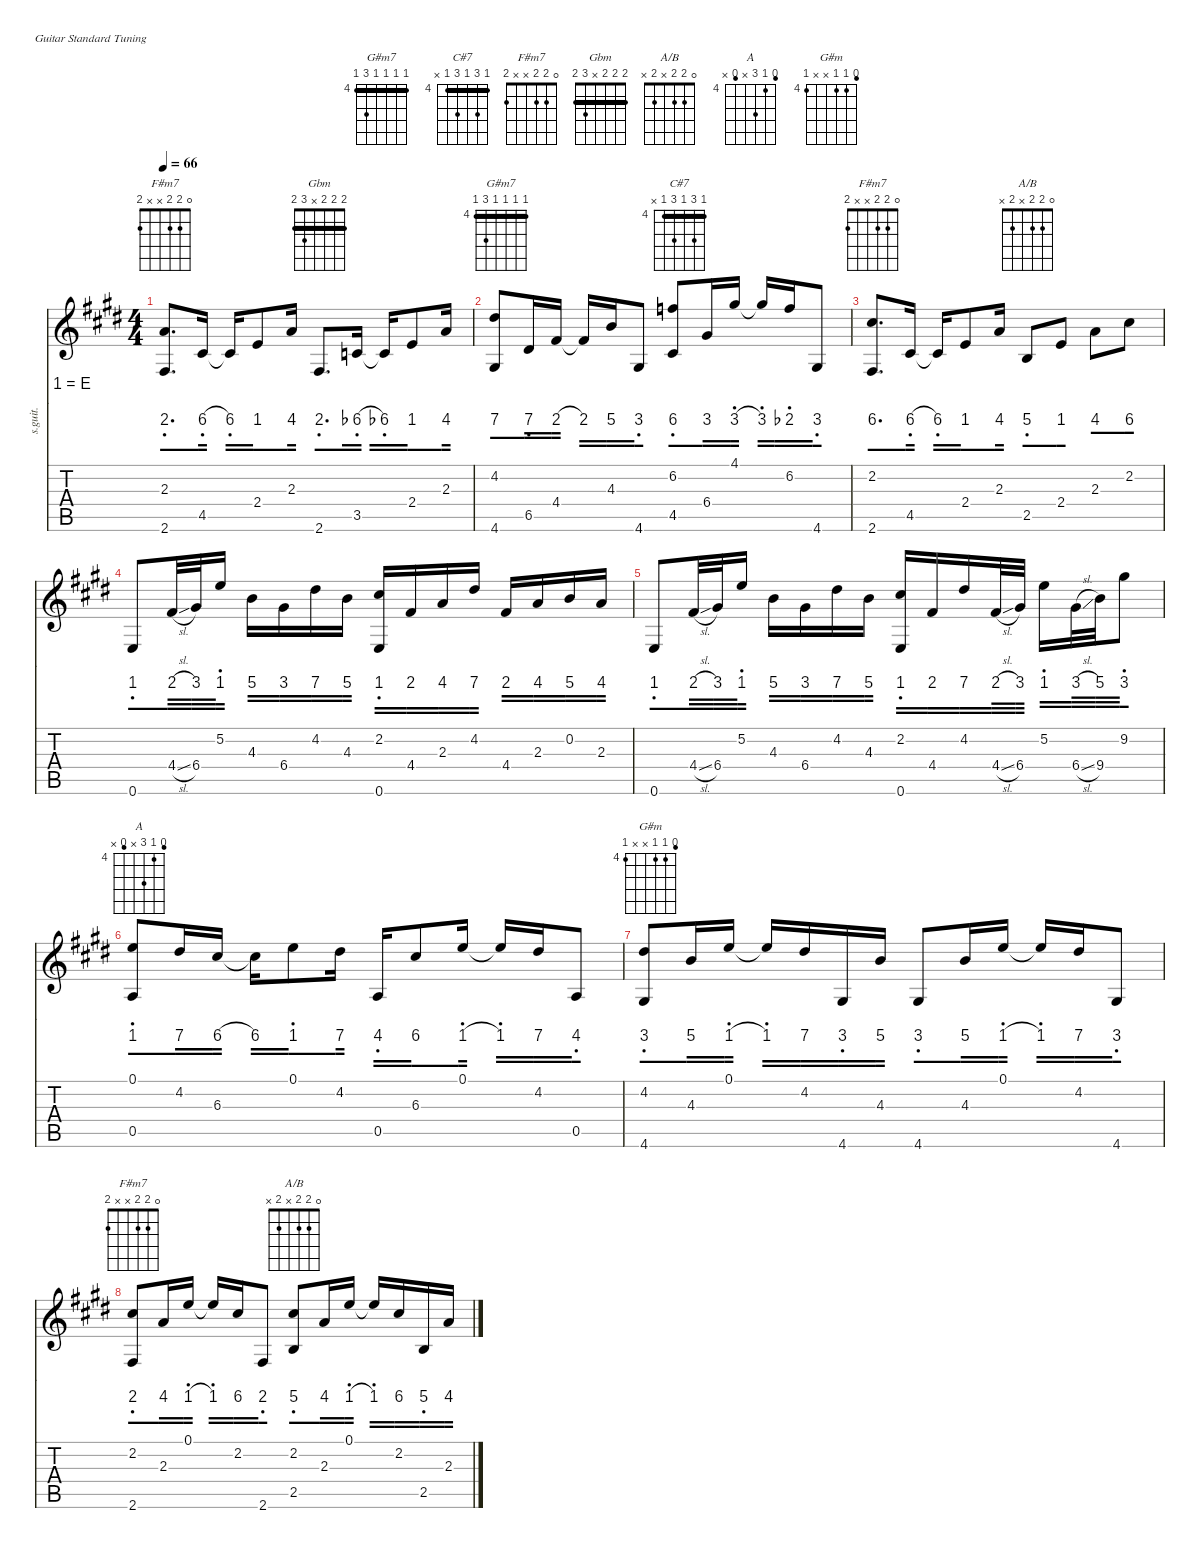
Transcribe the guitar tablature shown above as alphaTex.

\defaultSystemsLayout 4
\hideDynamics
\bracketExtendMode nobrackets
\chordDiagramsInScore
\track ("Steel Guitar" "s.guit.") {defaultSystemsLayout 4 instrument acousticguitarsteel}
\staff {score tabs numbered}
\tuning (E4 B3 G3 D3 A2 E2)
\chord ("G#m7" 4 4 4 4 6 4) {firstfret 4 barre (4 4 4 4)}
\chord ("C#7" 4 6 4 6 4 x) {firstfret 4 barre (4 4)}
\chord ("F#m7" 2 2 2 2 4 2) {showfingering false barre (2 2 2 2)}
\chord ("Gbm" 2 2 2 x 3 2) {showfingering false barre (2 2 2)}
\chord ("A/B" x 2 2 2 2 x) {showfingering false barre (2 2 2)}
\chord ("A" 3 4 6 x 3 x) {firstfret 4}
\chord ("G#m" 3 4 4 x x 4) {firstfret 4 showfingering false}
\chord ("F#m7" 0 2 2 x x 2) {showfingering false}
\chord ("A/B" 0 2 2 x 2 x) {showfingering false}
\ts (4 4)
\tempo 66
\clef g2
\ks e
(2.6{acc #} 2.3{acc forcenatural}).8{d ch "F#m7" dy mf beam Up} 4.5{acc #}.16{beam Up} 4.5{t acc #}.16{beam Up} 2.4{acc forcenatural}.8{beam Up} 2.3{acc forcenatural}.16{beam Up} 2.6{acc #}.8{d ch "Gbm" beam Up} 3.5{acc forcenatural}.16{beam Up} 3.5{t acc forcenatural}.16{beam Up} 2.4{acc forcenatural}.8{beam Up} 2.3{acc forcenatural}.16{beam Up} |
(4.2{acc #} 4.6{acc #}).8{ch "G#m7" beam Up} 6.5{acc #}.16{beam Up} 4.4{acc #}.16{beam Up} 4.4{t acc #}.16{beam Up} 4.3{acc forcenatural}.16{beam Up} 4.6{acc #}.8{beam Up} (4.5{acc #} 6.2{acc forcenatural}).8{ch "C#7" beam Up} 6.4{acc #}.16{beam Up} 4.1{acc #}.16{beam Up} 4.1{t acc #}.16{beam Up} 6.2{acc forcenatural}.16{beam Up} 4.6{acc #}.8{beam Up} |
(2.2{acc #} 2.6{acc #}).8{d ch "F#m7" beam Up} 4.5{acc #}.16{beam Up} 4.5{t acc #}.16{beam Up} 2.4{acc forcenatural}.8{beam Up} 2.3{acc forcenatural}.16{beam Up} 2.5{acc forcenatural}.8{ch "A/B" beam Up} 2.4{acc forcenatural}.8{beam Up} 2.3{acc forcenatural}.8{beam Down} 2.2{acc #}.8{beam Down} |
0.6{acc forcenatural}.8{beam Up} 4.4{sl acc #}.32{beam Up} 6.4{acc #}.32{beam Up} 5.2{acc forcenatural}.16{beam Up} 4.3{acc forcenatural}.16{beam Down} 6.4{acc #}.16{beam Down} 4.2{acc #}.16{beam Down} 4.3{acc forcenatural}.16{beam Down} (0.6{acc forcenatural} 2.2{acc #}).16{beam Up} 4.4{acc #}.16{beam Up} 2.3{acc forcenatural}.16{beam Up} 4.2{acc #}.16{beam Up} 4.4{acc #}.16{beam Up} 2.3{acc forcenatural}.16{beam Up} 0.2{acc forcenatural}.16{beam Up} 2.3{acc forcenatural}.16{beam Up} |
0.6{acc forcenatural}.8{beam Up} 4.4{sl acc #}.32{beam Up} 6.4{acc #}.32{beam Up} 5.2{acc forcenatural}.16{beam Up} 4.3{acc forcenatural}.16{beam Down} 6.4{acc #}.16{beam Down} 4.2{acc #}.16{beam Down} 4.3{acc forcenatural}.16{beam Down} (0.6{acc forcenatural} 2.2{acc #}).16{beam Up} 4.4{acc #}.16{beam Up} 4.2{acc #}.16{beam Up} 4.4{sl acc #}.32{beam Up} 6.4{acc #}.32{beam Up} 5.2{acc forcenatural}.16{beam Down} 6.4{sl acc #}.32{beam Down} 9.4{acc forcenatural}.32{beam Down} 9.2{acc #}.8{beam Down} |
(0.1{acc forcenatural} 0.5{acc forcenatural}).8{ch "A" beam Up} 4.2{acc #}.16{beam Up} 6.3{acc #}.16{beam Up} 6.3{t acc #}.16{beam Down} 0.1{acc forcenatural}.8{beam Down} 4.2{acc #}.16{beam Down} 0.5{acc forcenatural}.16{beam Up} 6.3{acc #}.8{beam Up} 0.1{acc forcenatural}.16{beam Up} 0.1{t acc forcenatural}.16{beam Up} 4.2{acc #}.16{beam Up} 0.5{acc forcenatural}.8{beam Up} |
(4.6{acc #} 4.2{acc #}).8{ch "G#m" beam Up} 4.3{acc forcenatural}.16{beam Up} 0.1{acc forcenatural}.16{beam Up} 0.1{t acc forcenatural}.16{beam Up} 4.2{acc #}.16{beam Up} 4.6{acc #}.16{beam Up} 4.3{acc forcenatural}.16{beam Up} 4.6{acc #}.8{beam Up} 4.3{acc forcenatural}.16{beam Up} 0.1{acc forcenatural}.16{beam Up} 0.1{t acc forcenatural}.16{beam Up} 4.2{acc #}.16{beam Up} 4.6{acc #}.8{beam Up} |
(2.6{acc #} 2.2{acc #}).8{ch "F#m7" beam Up} 2.3{acc forcenatural}.16{beam Up} 0.1{acc forcenatural}.16{beam Up} 0.1{t acc forcenatural}.16{beam Up} 2.2{acc #}.16{beam Up} 2.6{acc #}.8{beam Up} (2.5{acc forcenatural} 2.2{acc #}).8{ch "A/B" beam Up} 2.3{acc forcenatural}.16{beam Up} 0.1{acc forcenatural}.16{beam Up} 0.1{t acc forcenatural}.16{beam Up} 2.2{acc #}.16{beam Up} 2.5{acc forcenatural}.16{beam Up} 2.3{acc forcenatural}.16{beam Up}
